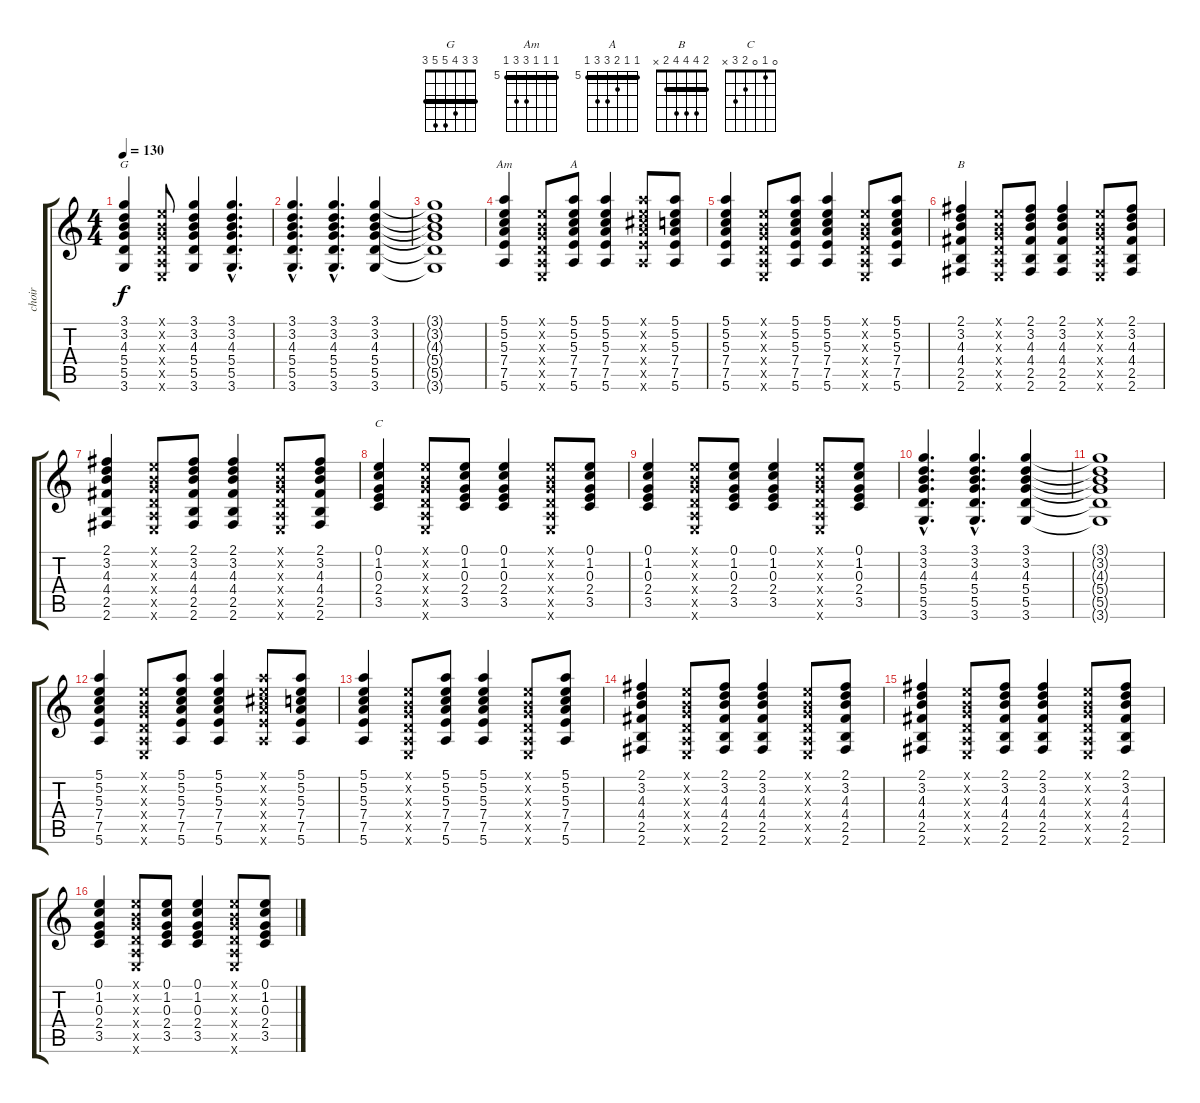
\track ("choir" "choir") {instrument acousticguitarsteel}
\staff {score tabs}
\tuning (E4 B3 G3 D3 A2 E2) {hide}
\chord ("G" 3 3 4 5 5 3) {barre 3}
\chord ("Am" 5 5 5 7 7 5) {firstfret 5 barre 5}
\chord ("A" 5 5 6 7 7 5) {firstfret 5 barre 5}
\chord ("B" 2 4 4 4 2 x) {barre 2}
\chord ("C" 0 1 0 2 3 x)
\ts (4 4)
\tempo 130
\clef g2
\ks c
(3.1 3.2 4.3 5.4 5.5 3.6).4{ch "G" dy f} (0.1{x} 0.2{x} 0.3{x} 0.4{x} 0.5{x} 0.6{x}).8 (3.1 3.2 4.3 5.4 5.5 3.6).4 (3.1{hac} 3.2{hac} 4.3{hac} 5.4{hac} 5.5{hac} 3.6{hac}).4{d} |
(3.1{hac} 3.2{hac} 4.3{hac} 5.4{hac} 5.5{hac} 3.6{hac}).4{d} (3.1{hac} 3.2{hac} 4.3{hac} 5.4{hac} 5.5{hac} 3.6{hac}).4{d} (3.1 3.2 4.3 5.4 5.5 3.6).4 |
(3.1{t} 3.2{t} 4.3{t} 5.4{t} 5.5{t} 3.6{t}).1 |
(5.1 5.2 5.3 7.4 7.5 5.6).4{ch "Am"} (0.1{x} 0.2{x} 0.3{x} 0.4{x} 0.5{x} 0.6{x}).8 (5.1 5.2 5.3 7.4 7.5 5.6).8{ch "A"} (5.1 5.2 5.3 7.4 7.5 5.6).4 (5.1{x} 5.2{x} 6.3{x} 7.4{x} 7.5{x} 5.6{x}).8 (5.1 5.2 5.3 7.4 7.5 5.6).8 |
(5.1 5.2 5.3 7.4 7.5 5.6).4 (0.1{x} 0.2{x} 0.3{x} 0.4{x} 0.5{x} 0.6{x}).8 (5.1 5.2 5.3 7.4 7.5 5.6).8 (5.1 5.2 5.3 7.4 7.5 5.6).4 (0.1{x} 0.2{x} 0.3{x} 0.4{x} 0.5{x} 0.6{x}).8 (5.1 5.2 5.3 7.4 7.5 5.6).8 |
(2.1 3.2 4.3 4.4 2.5 2.6).4{ch "B"} (0.1{x} 0.2{x} 0.3{x} 0.4{x} 0.5{x} 0.6{x}).8 (2.1 3.2 4.3 4.4 2.5 2.6).8 (2.1 3.2 4.3 4.4 2.5 2.6).4 (0.1{x} 0.2{x} 0.3{x} 0.4{x} 0.5{x} 0.6{x}).8 (2.1 3.2 4.3 4.4 2.5 2.6).8 |
(2.1 3.2 4.3 4.4 2.5 2.6).4 (0.1{x} 0.2{x} 0.3{x} 0.4{x} 0.5{x} 0.6{x}).8 (2.1 3.2 4.3 4.4 2.5 2.6).8 (2.1 3.2 4.3 4.4 2.5 2.6).4 (0.1{x} 0.2{x} 0.3{x} 0.4{x} 0.5{x} 0.6{x}).8 (2.1 3.2 4.3 4.4 2.5 2.6).8 |
(0.1 1.2 0.3 2.4 3.5).4{ch "C"} (0.1{x} 0.2{x} 0.3{x} 0.4{x} 0.5{x} 0.6{x}).8 (0.1 1.2 0.3 2.4 3.5).8 (0.1 1.2 0.3 2.4 3.5).4 (0.1{x} 0.2{x} 0.3{x} 0.4{x} 0.5{x} 0.6{x}).8 (0.1 1.2 0.3 2.4 3.5).8 |
(0.1 1.2 0.3 2.4 3.5).4 (0.1{x} 0.2{x} 0.3{x} 0.4{x} 0.5{x} 0.6{x}).8 (0.1 1.2 0.3 2.4 3.5).8 (0.1 1.2 0.3 2.4 3.5).4 (0.1{x} 0.2{x} 0.3{x} 0.4{x} 0.5{x} 0.6{x}).8 (0.1 1.2 0.3 2.4 3.5).8 |
(3.1{hac} 3.2{hac} 4.3{hac} 5.4{hac} 5.5{hac} 3.6{hac}).4{d} (3.1{hac} 3.2{hac} 4.3{hac} 5.4{hac} 5.5{hac} 3.6{hac}).4{d} (3.1 3.2 4.3 5.4 5.5 3.6).4 |
(3.1{t} 3.2{t} 4.3{t} 5.4{t} 5.5{t} 3.6{t}).1 |
(5.1 5.2 5.3 7.4 7.5 5.6).4 (0.1{x} 0.2{x} 0.3{x} 0.4{x} 0.5{x} 0.6{x}).8 (5.1 5.2 5.3 7.4 7.5 5.6).8 (5.1 5.2 5.3 7.4 7.5 5.6).4 (5.1{x} 5.2{x} 6.3{x} 7.4{x} 7.5{x} 5.6{x}).8 (5.1 5.2 5.3 7.4 7.5 5.6).8 |
(5.1 5.2 5.3 7.4 7.5 5.6).4 (0.1{x} 0.2{x} 0.3{x} 0.4{x} 0.5{x} 0.6{x}).8 (5.1 5.2 5.3 7.4 7.5 5.6).8 (5.1 5.2 5.3 7.4 7.5 5.6).4 (0.1{x} 0.2{x} 0.3{x} 0.4{x} 0.5{x} 0.6{x}).8 (5.1 5.2 5.3 7.4 7.5 5.6).8 |
(2.1 3.2 4.3 4.4 2.5 2.6).4 (0.1{x} 0.2{x} 0.3{x} 0.4{x} 0.5{x} 0.6{x}).8 (2.1 3.2 4.3 4.4 2.5 2.6).8 (2.1 3.2 4.3 4.4 2.5 2.6).4 (0.1{x} 0.2{x} 0.3{x} 0.4{x} 0.5{x} 0.6{x}).8 (2.1 3.2 4.3 4.4 2.5 2.6).8 |
(2.1 3.2 4.3 4.4 2.5 2.6).4 (0.1{x} 0.2{x} 0.3{x} 0.4{x} 0.5{x} 0.6{x}).8 (2.1 3.2 4.3 4.4 2.5 2.6).8 (2.1 3.2 4.3 4.4 2.5 2.6).4 (0.1{x} 0.2{x} 0.3{x} 0.4{x} 0.5{x} 0.6{x}).8 (2.1 3.2 4.3 4.4 2.5 2.6).8 |
(0.1 1.2 0.3 2.4 3.5).4 (0.1{x} 0.2{x} 0.3{x} 0.4{x} 0.5{x} 0.6{x}).8 (0.1 1.2 0.3 2.4 3.5).8 (0.1 1.2 0.3 2.4 3.5).4 (0.1{x} 0.2{x} 0.3{x} 0.4{x} 0.5{x} 0.6{x}).8 (0.1 1.2 0.3 2.4 3.5).8
